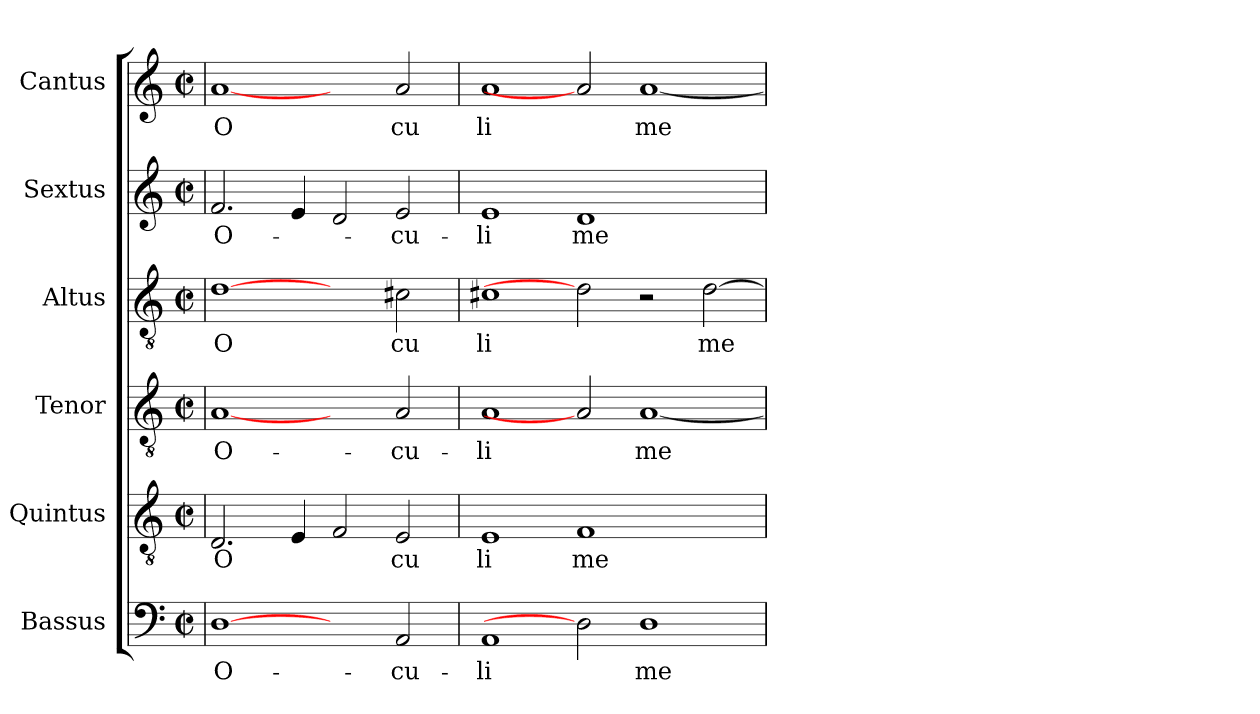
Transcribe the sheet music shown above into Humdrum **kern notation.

**kern	**text	**kern	**text	**kern	**text	**kern	**text	**kern	**text	**kern	**text
*part6	*part6	*part5	*part5	*part4	*part4	*part3	*part3	*part2	*part2	*part1	*part1
*staff6	*staff6	*staff5	*staff5	*staff4	*staff4	*staff3	*staff3	*staff2	*staff2	*staff1	*staff1
*I"Bassus	*	*I"Quintus	*	*I"Tenor	*	*I"Altus	*	*I"Sextus	*	*I"Cantus	*
!!LO:PB:g=z
*stria5	*	*stria5	*	*stria5	*	*stria5	*	*stria5	*	*stria5	*
*clefF4	*	*clefGv2	*	*clefGv2	*	*clefGv2	*	*clefG2	*	*clefG2	*
*M2/2	*	*M2/2	*	*M2/2	*	*M2/2	*	*M2/2	*	*M2/2	*
*met(c|)	*	*met(c|)	*	*met(c|)	*	*met(c|)	*	*met(c|)	*	*met(c|)	*
=1	=1!	=1	=1!	=1	=1!	=1	=1!	=1	=1!	=1!	=1!
!	!LO:LY:b:cj	!	!LO:LY:b:cj	!	!LO:LY:b:cj	!	!LO:LY:b:cj	!	!LO:LY:b:cj	!	!LO:LY:b:cj
[1D	O-	2.D/	O	[1A	O-	[1d	O	2.f/	O-	[1a	O
.	.	4E/	.	.	.	.	.	4e/	.	.	.
2ryy	.	2F/	.	2ryy	.	2ryy	.	2d/	.	2ryy	.
!	!LO:LY:b:cj	!	!LO:LY:b:cj	!	!LO:LY:b:cj	!	!LO:LY:b:cj	!	!LO:LY:b:cj	!	!LO:LY:b:cj
2AA/	-cu-	2E/	cu	2A/	-cu-	2c#X\	cu	2e/	-cu-	2a/	cu
=2	=2	=2	=2	=2	=2	=2	=2	=2	=2	=2	=2
!	!LO:LY:b:cj	!	!LO:LY:b:cj	!	!LO:LY:b:cj	!	!LO:LY:b:cj	!	!LO:LY:b:cj	!	!LO:LY:b:cj
1AA	-li	1E	li	1A	-li	1c#X	li	1e	-li	1a	li
!	!	!	!LO:LY:b:cj	!	!	!	!	!	!LO:LY:b:cj	!	!
2D]	.	1F	me	2A]	.	2d]	.	1d	me-	2a]	.
!	!LO:LY:b:cj	!	!	!	!LO:LY:b:cj	!	!	!	!	!	!LO:LY:b:cj
1D	me-	.	.	[<1A	me-	2r	.	.	.	[<1a	me
!	!	!	!	!	!	!	!LO:LY:b	!	!	!	!
.	.	2ryy	.	.	.	[>2d\	me	2ryy	.	.	.
=	=	=	=	=	=	=	=	=	=	=	=
*-	*-	*-	*-	*-	*-	*-	*-	*-	*-	*-	*-
